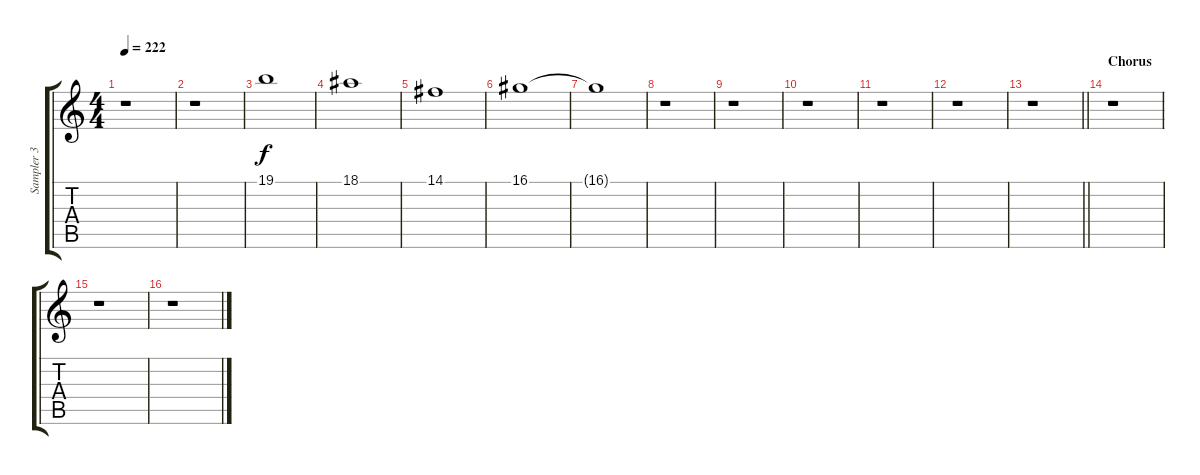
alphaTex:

\track ("Sampler 3" "Sampler 3") {instrument pad7halo}
\staff {score tabs}
\tuning (E4 B3 G3 D3 A2 E2) {hide}
\ts (4 4)
\tempo 222
\clef g2
\ks c
r.1{dy f} |
r.1 |
19.1.1 |
18.1.1 |
14.1.1 |
16.1.1 |
16.1{t}.1 |
r.1 |
r.1 |
r.1 |
r.1 |
r.1 |
\barLineRight lightlight
r.1 |
\section ("" "Chorus")
r.1 |
r.1 |
r.1
